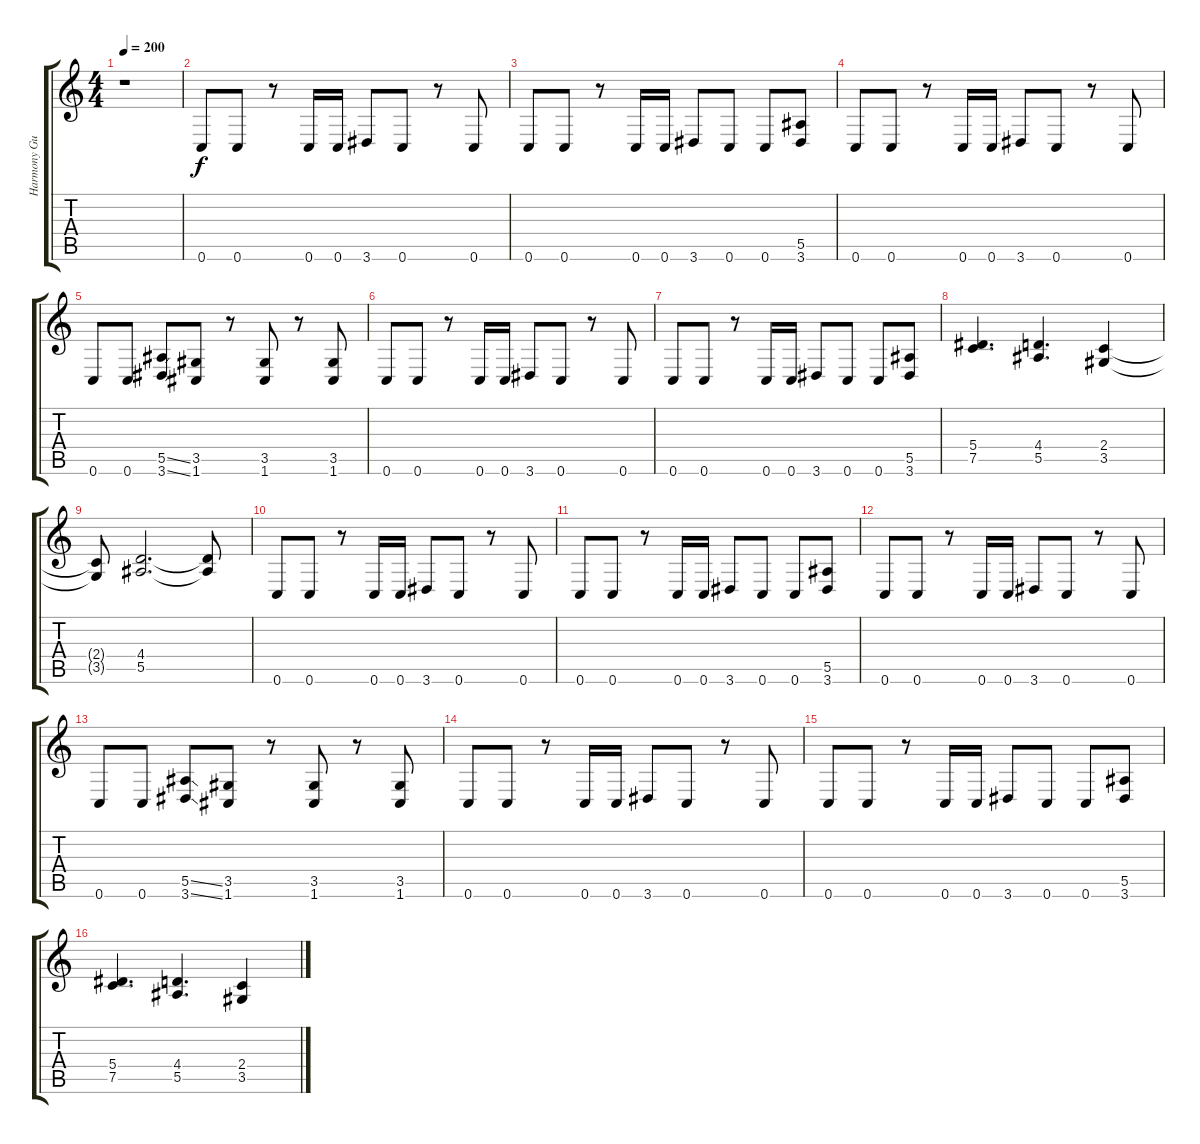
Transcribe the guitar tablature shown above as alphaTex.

\track ("Harmony Guitar" "Harmony Gu") {instrument distortionguitar}
\staff {score tabs}
\tuning (C4 G3 Eb3 Bb2 F2 C2) {hide}
\ts (4 4)
\tempo 200
\clef g2
\ks c
r.1{dy f} |
0.6.8 0.6.8 r.8 0.6.16 0.6.16 3.6.8 0.6.8 r.8 0.6.8 |
0.6.8 0.6.8 r.8 0.6.16 0.6.16 3.6.8 0.6.8 0.6.8 (5.5 3.6).8 |
0.6.8 0.6.8 r.8 0.6.16 0.6.16 3.6.8 0.6.8 r.8 0.6.8 |
0.6.8 0.6.8 (5.5{ss} 3.6{ss}).8 (3.5 1.6).8 r.8 (3.5 1.6).8 r.8 (3.5 1.6).8 |
0.6.8 0.6.8 r.8 0.6.16 0.6.16 3.6.8 0.6.8 r.8 0.6.8 |
0.6.8 0.6.8 r.8 0.6.16 0.6.16 3.6.8 0.6.8 0.6.8 (5.5 3.6).8 |
(5.4 7.5).4{d} (4.4 5.5).4{d} (2.4 3.5).4 |
(2.4{t} 3.5{t}).8 (4.4 5.5).2{d} (4.4{t} 5.5{t}).8 |
0.6.8 0.6.8 r.8 0.6.16 0.6.16 3.6.8 0.6.8 r.8 0.6.8 |
0.6.8 0.6.8 r.8 0.6.16 0.6.16 3.6.8 0.6.8 0.6.8 (5.5 3.6).8 |
0.6.8 0.6.8 r.8 0.6.16 0.6.16 3.6.8 0.6.8 r.8 0.6.8 |
0.6.8 0.6.8 (5.5{ss} 3.6{ss}).8 (3.5 1.6).8 r.8 (3.5 1.6).8 r.8 (3.5 1.6).8 |
0.6.8 0.6.8 r.8 0.6.16 0.6.16 3.6.8 0.6.8 r.8 0.6.8 |
0.6.8 0.6.8 r.8 0.6.16 0.6.16 3.6.8 0.6.8 0.6.8 (5.5 3.6).8 |
(5.4 7.5).4{d} (4.4 5.5).4{d} (2.4 3.5).4
